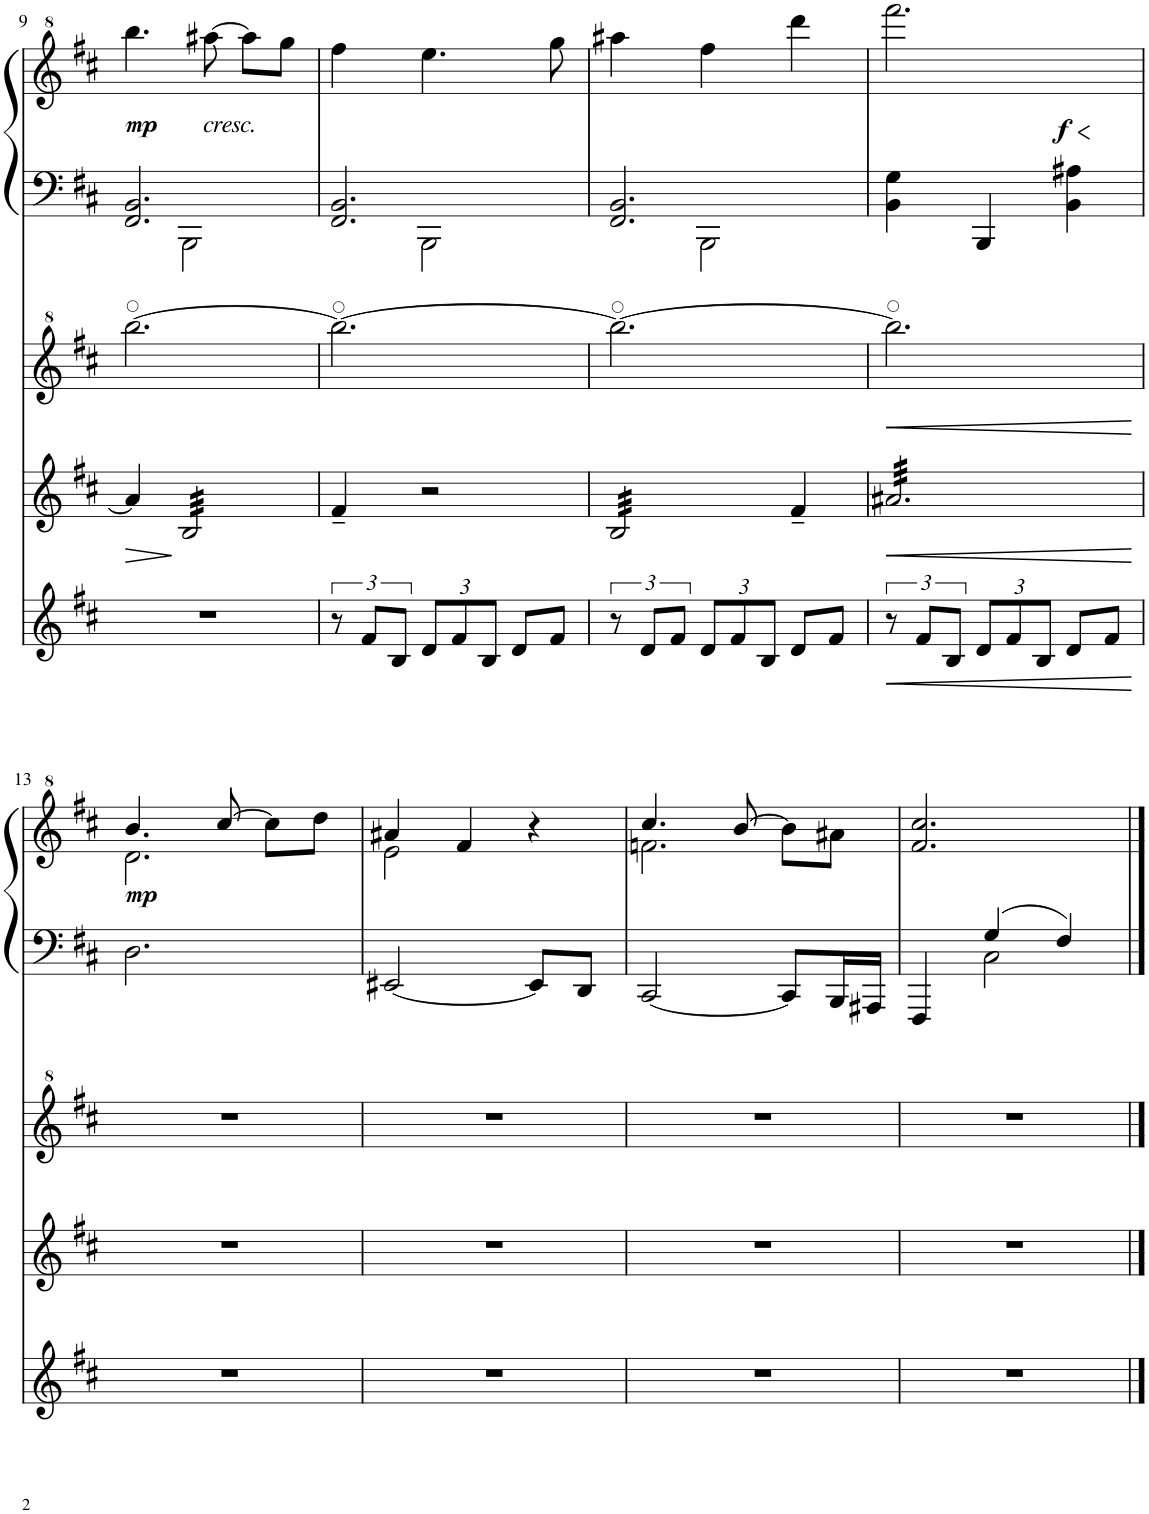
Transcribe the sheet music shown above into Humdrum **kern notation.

**kern	**dynam	**kern	**dynam	**kern	**dynam	**kern	**kern	**dynam
*part4	*part4	*part3	*part3	*part2	*part2	*part1	*part1	*part1
*staff5	*staff5	*staff4	*staff4	*staff3	*staff3	*staff2	*staff1	*staff1/2
*I"Violin II	*	*I"Violin I	*	*I"Cello	*	*I"Piano	*	*
!!LO:PB:g=z
*clefG2	*	*clefG2	*	*clefG^2	*	*clefF4	*clefG^2	*
*k[f#c#]	*	*k[f#c#]	*	*k[f#c#]	*	*k[f#c#]	*k[f#c#]	*
*M3/4	*	*M3/4	*	*M3/4	*	*M3/4	*M3/4	*
=9	=9	=9	=9	=9	=9	=9	=9	=9
!	!	!	!LO:HP:b	!	!	!	!	!
*	*	*	*	*	*	*^	*	*
2.r	.	4a#/]	>	[2.bbb\	.	2.FF#/ 2.BB/	4ryy	4.bbb\	.
*	*	*tremolo	*	*	*	*	*	*	*
.	.	32B/LLL	]	.	.	.	2BBB\	.	.
.	.	32B/	.	.	.	.	.	.	.
.	.	32B/	.	.	.	.	.	.	.
.	.	32B/	.	.	.	.	.	.	.
!	!	!	!	!	!	!	!	!LO:TX:b:i:t=cresc.	!
.	.	32B/	.	.	.	.	.	[8aaa#X\	.
.	.	32B/	.	.	.	.	.	.	.
.	.	32B/	.	.	.	.	.	.	.
.	.	32B/	.	.	.	.	.	.	.
.	.	32B/	.	.	.	.	.	8aaa#\L]	.
.	.	32B/	.	.	.	.	.	.	.
.	.	32B/	.	.	.	.	.	.	.
.	.	32B/	.	.	.	.	.	.	.
.	.	32B/	.	.	.	.	.	8ggg\J	.
.	.	32B/	.	.	.	.	.	.	.
.	.	32B/	.	.	.	.	.	.	.
.	.	32B/JJJ	.	.	.	.	.	.	.
*	*	*Xtremolo	*	*	*	*	*	*	*
=10	=10	=10	=10	=10	=10	=10	=10	=10	=10
12r	.	4f#~/	.	2.bbb\_	.	2.FF#/ 2.BB/	4ryy	4fff#\	.
12f#/L	.	.	.	.	.	.	.	.	.
12B/J	.	.	.	.	.	.	.	.	.
*Xbrackettup	*	*	*	*	*	*	*	*	*
12d/L	.	2r	.	.	.	.	2BBB\	4.eee\	.
12f#/	.	.	.	.	.	.	.	.	.
12B/J	.	.	.	.	.	.	.	.	.
8d/L	.	.	.	.	.	.	.	.	.
8f#/J	.	.	.	.	.	.	.	8ggg\	.
=11	=11	=11	=11	=11	=11	=11	=11	=11	=11
*brackettup	*	*	*	*	*	*	*	*	*
*	*	*tremolo	*	*	*	*	*	*	*
12r	.	32B/LLL	.	2.bbb\_	.	2.FF#/ 2.BB/	4ryy	4aaa#X\	.
.	.	32B/	.	.	.	.	.	.	.
.	.	32B/	.	.	.	.	.	.	.
12d/L	.	.	.	.	.	.	.	.	.
.	.	32B/	.	.	.	.	.	.	.
.	.	32B/	.	.	.	.	.	.	.
.	.	32B/	.	.	.	.	.	.	.
12f#/J	.	.	.	.	.	.	.	.	.
.	.	32B/	.	.	.	.	.	.	.
.	.	32B/	.	.	.	.	.	.	.
*Xbrackettup	*	*	*	*	*	*	*	*	*
12d/L	.	32B/	.	.	.	.	2BBB\	4fff#\	.
.	.	32B/	.	.	.	.	.	.	.
.	.	32B/	.	.	.	.	.	.	.
12f#/	.	.	.	.	.	.	.	.	.
.	.	32B/	.	.	.	.	.	.	.
.	.	32B/	.	.	.	.	.	.	.
.	.	32B/	.	.	.	.	.	.	.
12B/J	.	.	.	.	.	.	.	.	.
.	.	32B/	.	.	.	.	.	.	.
.	.	32B/JJJ	.	.	.	.	.	.	.
*	*	*Xtremolo	*	*	*	*	*	*	*
8d/L	.	4f#~/	.	.	.	.	.	4dddd\	.
8f#/J	.	.	.	.	.	.	.	.	.
*	*	*	*	*	*	*v	*v	*	*
=12	=12	=12	=12	=12	=12	=12	=12	=12
*brackettup	*	*	*	*	*	*	*	*
!	!LO:HP:b	!	!LO:HP:b	!	!LO:HP:b	!	!	!LO:HP:b
*	*	*tremolo	*	*	*	*	*	*
12r	<	32a#X/LLL	<	2.bbb\]	<	4BB\ 4G\	2.ffff#\	<
.	.	32a#X/	.	.	.	.	.	.
.	.	32a#X/	.	.	.	.	.	.
12f#/L	.	.	.	.	.	.	.	.
.	.	32a#X/	.	.	.	.	.	.
.	.	32a#X/	.	.	.	.	.	.
.	.	32a#X/	.	.	.	.	.	.
12B/J	.	.	.	.	.	.	.	.
.	.	32a#X/	.	.	.	.	.	.
.	.	32a#X/	.	.	.	.	.	.
*Xbrackettup	*	*	*	*	*	*	*	*
12d/L	.	32a#X/	.	.	.	4BBB/	.	.
.	.	32a#X/	.	.	.	.	.	.
.	.	32a#X/	.	.	.	.	.	.
12f#/	.	.	.	.	.	.	.	.
.	.	32a#X/	.	.	.	.	.	.
.	.	32a#X/	.	.	.	.	.	.
.	.	32a#X/	.	.	.	.	.	.
12B/J	.	.	.	.	.	.	.	.
.	.	32a#X/	.	.	.	.	.	.
.	.	32a#X/	.	.	.	.	.	.
8d/L	.	32a#X/	.	.	.	4BB\ 4A#X\	.	.
.	.	32a#X/	.	.	.	.	.	.
.	.	32a#X/	.	.	.	.	.	.
.	.	32a#X/	.	.	.	.	.	.
8f#/J	.	32a#X/	.	.	.	.	.	.
.	.	32a#X/	.	.	.	.	.	.
.	.	32a#X/	.	.	.	.	.	.
.	.	32a#X/JJJ	.	.	.	.	.	.
*	*	*Xtremolo	*	*	*	*	*	*
.	[	.	[	.	[	.	.	[
!!LO:LB:g=z
=13	=13	=13	=13	=13	=13	=13	=13	=13
*	*	*	*	*	*	*	*^	*
2.r	.	2.r	.	2.r	.	2.D\	4.bb/	2.dd\	.
.	.	.	.	.	.	.	[8ccc#/	.	.
.	.	.	.	.	.	.	8ccc#\L]	.	.
.	.	.	.	.	.	.	8ddd\J	.	.
=14	=14	=14	=14	=14	=14	=14	=14	=14	=14
2.r	.	2.r	.	2.r	.	[2EE#X/	4aa#X/	2ee\	.
.	.	.	.	.	.	.	4ff#/	.	.
.	.	.	.	.	.	8EE#/L]	4r	4ryy	.
.	.	.	.	.	.	8DD/J	.	.	.
=15	=15	=15	=15	=15	=15	=15	=15	=15	=15
2.r	.	2.r	.	2.r	.	[2CC#/	4.ccc#/	2.ffn\	.
.	.	.	.	.	.	.	[8bb/	.	.
.	.	.	.	.	.	8CC#/L]	8bb\L]	.	.
.	.	.	.	.	.	16BBB/L	8aa#X\J	.	.
.	.	.	.	.	.	16AAA#X/JJ	.	.	.
*	*	*	*	*	*	*	*v	*v	*
=16	=16	=16	=16	=16	=16	=16	=16	=16
*	*	*	*	*	*	*^	*	*
2.r	.	2.r	.	2.r	.	4FFF#/	4ryy	2.ff#/ 2.ccc#/	.
.	.	.	.	.	.	4G/	2C#\	.	.
.	.	.	.	.	.	4F#/	.	.	.
*	*	*	*	*	*	*v	*v	*	*
==	==	==	==	==	==	==	==	==
*-	*-	*-	*-	*-	*-	*-	*-	*-
